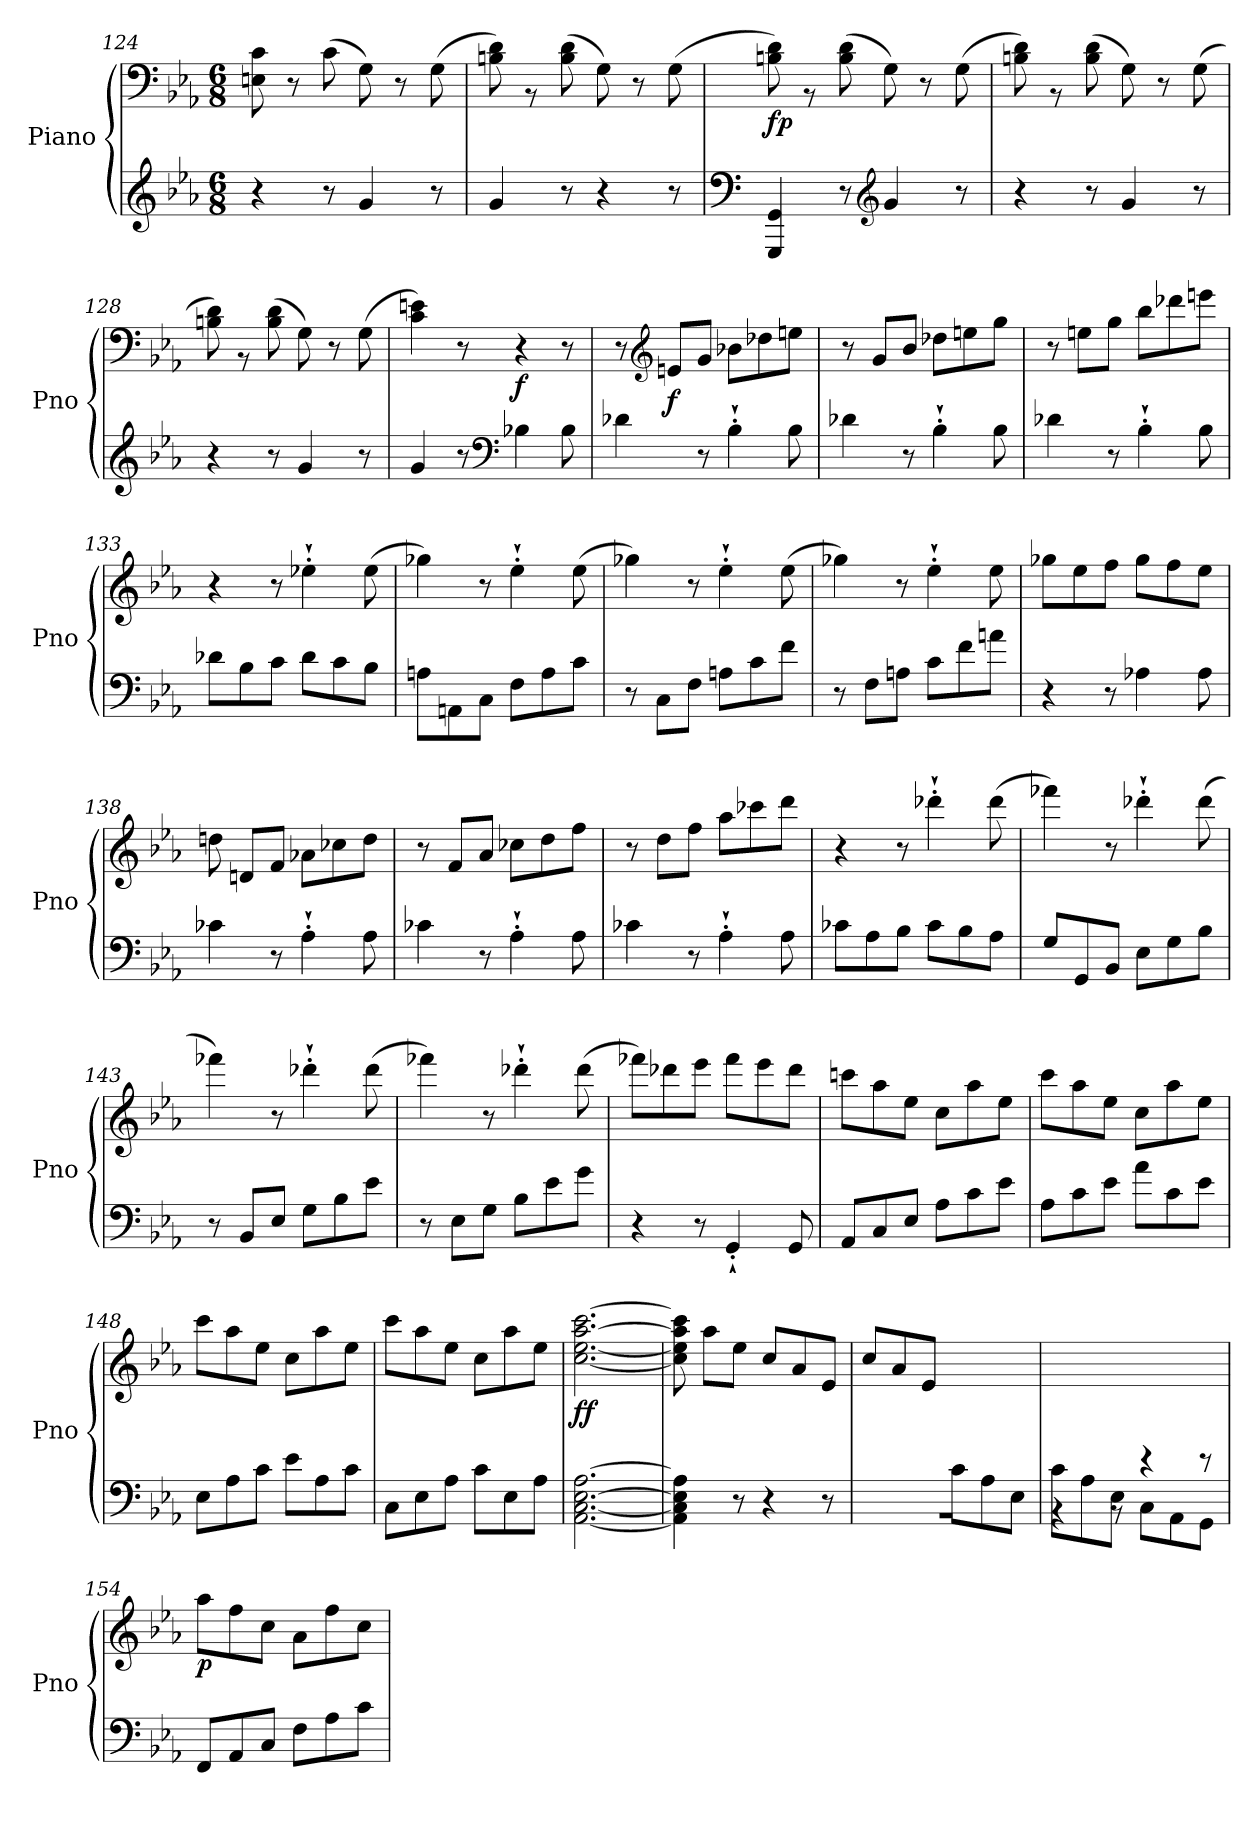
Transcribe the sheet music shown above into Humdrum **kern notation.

**kern	**kern	**dynam
*part1	*part1	*part1
*staff2	*staff1	*staff1/2
*I"Piano	*	*
*I'Pno	*	*
*clefG2	*clefF4	*
*k[b-e-a-]	*k[b-e-a-]	*
*M6/8	*M6/8	*
=124	=124	=124
*	*^	*
4r	8ryy	8En\ 8c\	.
.	8r	8ryy	.
8r	4ryy	(>8c\	.
4g/	.	8G\)	.
.	8r	8ryy	.
8r	8ryy	(>8G\	.
=125	=125	=125	=125
4g/	8ryy	8Bn\ 8d\)	.
.	8rBB	8ryy	.
8r	4ryy	(>8B\ 8d\	.
4r	.	8G\)	.
.	8r	8ryy	.
8r	8ryy	(>8G\	.
=126	=126	=126	=126
*clefF4	*	*	*
!	!	!	!LO:DY:b
4GGG/ 4GG/	8ryy	8Bn\ 8d\)	fp
.	8rBB	8ryy	.
8r	4ryy	(>8B\ 8d\	.
*clefG2	*	*	*
4g/	.	8G\)	.
.	8r	8ryy	.
8r	8ryy	(>8G\	.
=127	=127	=127	=127
4r	8ryy	8Bn\ 8d\)	.
.	8rBB	8ryy	.
8r	4ryy	(>8B\ 8d\	.
4g/	.	8G\)	.
.	8r	8ryy	.
8r	8ryy	(>8G\	.
=128	=128	=128	=128
4r	8ryy	8Bn\ 8d\)	.
.	8rBB	8ryy	.
8r	4ryy	(>8B\ 8d\	.
4g/	.	8G\)	.
.	8r	8ryy	.
8r	8ryy	(>8G\	.
*	*v	*v	*
=129	=129	=129
4g/	4c\ 4en\)	.
8r	8r	.
*clefF4	*	*
!	!	!LO:DY:b
4B-X\	4r	f
8B-\	8r	.
!!LO:LB:g=z
=130	=130	=130
4d-X\	8r	.
*	*clefG2	*
!	!	!LO:DY:b
.	8en/L	f
8r	8g/J	.
4B-`'\	8b-X\L	.
.	8dd-X\	.
8B-\	8een\J	.
=131	=131	=131
4d-X\	8r	.
.	8g/L	.
8r	8b-/J	.
4B-`'\	8dd-X\L	.
.	8een\	.
8B-\	8gg\J	.
=132	=132	=132
4d-X\	8r	.
.	8een\L	.
8r	8gg\J	.
4B-`'\	8bb-\L	.
.	8ddd-X\	.
8B-\	8eeen\J	.
=133	=133	=133
8d-X\L	4r	.
8B-\	.	.
8c\J	8r	.
8d-\L	4ee-X`'\	.
8c\	.	.
8B-\J	(8ee-\	.
=134	=134	=134
8An\L	4gg-X\)	.
8AAn\	.	.
8C\J	8r	.
8F\L	4ee-`'\	.
8A\	.	.
8c\J	(8ee-\	.
=135	=135	=135
8r	4gg-X\)	.
8C\L	.	.
8F\J	8r	.
8An\L	4ee-`'\	.
8c\	.	.
8f\J	(8ee-\	.
!!LO:PB:g=z
=136	=136	=136
8r	4gg-X\)	.
8F\L	.	.
8An\J	8r	.
8c\L	4ee-`'\	.
8f\	.	.
8an\J	8ee-\	.
=137	=137	=137
4r	8gg-X\L	.
.	8ee-\	.
8r	8ff\J	.
4A-X\	8gg-\L	.
.	8ff\	.
8A-\	8ee-\J	.
=138	=138	=138
4c-X\	8ddn\	.
.	8dn/L	.
8r	8f/J	.
4A-`'\	8a-X\L	.
.	8cc-X\	.
8A-\	8dd\J	.
=139	=139	=139
4c-X\	8r	.
.	8f/L	.
8r	8a-/J	.
4A-`'\	8cc-X\L	.
.	8dd\	.
8A-\	8ff\J	.
=140	=140	=140
4c-X\	8r	.
.	8dd\L	.
8r	8ff\J	.
4A-`'\	8aa-\L	.
.	8ccc-X\	.
8A-\	8ddd\J	.
=141	=141	=141
8c-X\L	4r	.
8A-\	.	.
8B-\J	8r	.
8c-\L	4ddd-X`'\	.
8B-\	.	.
8A-\J	(8ddd-\	.
!!LO:LB:g=z
=142	=142	=142
8G/L	4fff-X\)	.
8GG/	.	.
8BB-/J	8r	.
8E-\L	4ddd-X`'\	.
8G\	.	.
8B-\J	(8ddd-\	.
=143	=143	=143
8r	4fff-X\)	.
8BB-/L	.	.
8E-/J	8r	.
8G\L	4ddd-X`'\	.
8B-\	.	.
8e-\J	(8ddd-\	.
=144	=144	=144
8r	4fff-X\)	.
8E-\L	.	.
8G\J	8r	.
8B-\L	4ddd-X`'\	.
8e-\	.	.
8g\J	(8ddd-\	.
=145	=145	=145
4r	8fff-X\L)	.
.	8ddd-X\	.
8r	8eee-\J	.
4GG`'/	8fff-\L	.
.	8eee-\	.
8GG/	8ddd-\J	.
=146	=146	=146
!	!	!LO:DY:b
8AA-/L	8cccn\L	other-dynamics
8C/	8aa-\	.
8E-/J	8ee-\J	.
8A-\L	8cc\L	.
8c\	8aa-\	.
8e-\J	8ee-\J	.
=147	=147	=147
8A-\L	8ccc\L	.
8c\	8aa-\	.
8e-\J	8ee-\J	.
8a-\L	8cc\L	.
8c\	8aa-\	.
8e-\J	8ee-\J	.
!!LO:LB:g=z
=148	=148	=148
8E-\L	8ccc\L	.
8A-\	8aa-\	.
8c\J	8ee-\J	.
8e-\L	8cc\L	.
8A-\	8aa-\	.
8c\J	8ee-\J	.
!!LO:LB:g=z
=149	=149	=149
8C\L	8ccc\L	.
8E-\	8aa-\	.
8A-\J	8ee-\J	.
8c\L	8cc\L	.
8E-\	8aa-\	.
8A-\J	8ee-\J	.
=150	=150	=150
!	!	!LO:DY:b
[2.AA-\ [2.C\ [2.E-\ [2.A-\	[2.cc\ [2.ee-\ [2.aa-\ [2.ccc\	ff
=151	=151	=151
4AA-\] 4C\] 4E-\] 4A-\]	8cc\] 8ee-\] 8aa-\] 8ccc\]	.
.	8aa-\L	.
8r	8ee-\J	.
4r	8cc/L	.
.	8a-/	.
8r	8e-/J	.
=152	=152	=152
*^	*	*
4.ryy	2.r	8cc/L	.
.	.	8a-/	.
.	.	8e-/J	.
8c\L	.	4.ryy	.
8A-\	.	.	.
8E-\J	.	.	.
=153	=153	=153	=153
8c\L	4rBB	4.ryy	.
8A-\	.	.	.
8E-\J	8rBB	.	.
4.ryy	8C\L	4rEE	.
.	8AA-\	.	.
.	8GG\J	8rEE	.
=154	=154	=154	=154
!	!	!	!LO:DY:b
*v	*v	*	*
8FF/L	8aa-\L	p
8AA-/	8ff\	.
8C/J	8cc\J	.
!	!	!LO:DY:b
8F\L	8a-\L	other-dynamics
8A-\	8ff\	.
8c\J	8cc\J	.
=	=	=
*-	*-	*-
